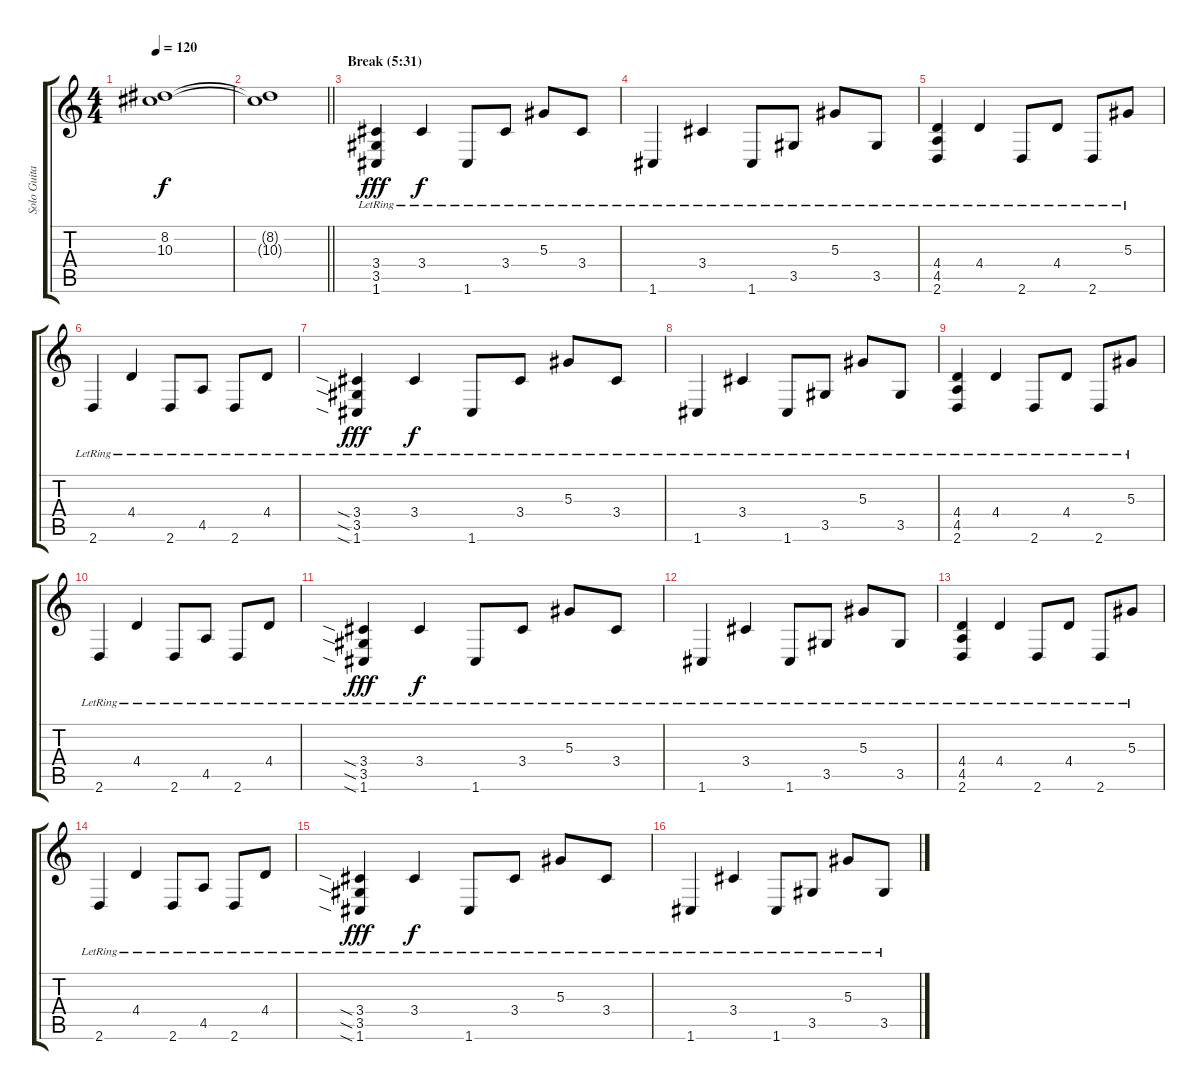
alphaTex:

\track ("Solo Guitar" "Solo Guita") {instrument distortionguitar}
\staff {score tabs}
\tuning (C4 G3 Eb3 Bb2 F2 C2) {hide}
\ts (4 4)
\tempo 120
\clef g2
\ks c
(8.2{t} 10.3{t}).1{dy f} |
\barLineRight lightlight
(8.2{t} 10.3{t}).1 |
\section ("" "Break (5:31)")
(3.4{lr} 3.5{lr} 1.6{lr}).4{dy fff volume 10 instrument distortionguitar} 3.4{lr}.4{dy f} 1.6{lr}.8 3.4{lr}.8 5.3{lr}.8 3.4{lr}.8 |
1.6{lr}.4 3.4{lr}.4 1.6{lr}.8 3.5{lr}.8 5.3{lr}.8 3.5{lr}.8 |
(4.4{lr} 4.5{lr} 2.6{lr}).4 4.4{lr}.4 2.6{lr}.8 4.4{lr}.8 2.6{lr}.8 5.3{lr}.8 |
2.6{lr}.4 4.4{lr}.4 2.6{lr}.8 4.5{lr}.8 2.6{lr}.8 4.4{lr}.8 |
(3.4{sia lr} 3.5{sia lr} 1.6{sia lr}).4{dy fff} 3.4{lr}.4{dy f} 1.6{lr}.8 3.4{lr}.8 5.3{lr}.8 3.4{lr}.8 |
1.6{lr}.4 3.4{lr}.4 1.6{lr}.8 3.5{lr}.8 5.3{lr}.8 3.5{lr}.8 |
(4.4{lr} 4.5{lr} 2.6{lr}).4 4.4{lr}.4 2.6{lr}.8 4.4{lr}.8 2.6{lr}.8 5.3{lr}.8 |
2.6{lr}.4 4.4{lr}.4 2.6{lr}.8 4.5{lr}.8 2.6{lr}.8 4.4{lr}.8 |
(3.4{sia lr} 3.5{sia lr} 1.6{sia lr}).4{dy fff} 3.4{lr}.4{dy f} 1.6{lr}.8 3.4{lr}.8 5.3{lr}.8 3.4{lr}.8 |
1.6{lr}.4 3.4{lr}.4 1.6{lr}.8 3.5{lr}.8 5.3{lr}.8 3.5{lr}.8 |
(4.4{lr} 4.5{lr} 2.6{lr}).4 4.4{lr}.4 2.6{lr}.8 4.4{lr}.8 2.6{lr}.8 5.3{lr}.8 |
2.6{lr}.4 4.4{lr}.4 2.6{lr}.8 4.5{lr}.8 2.6{lr}.8 4.4{lr}.8 |
(3.4{sia lr} 3.5{sia lr} 1.6{sia lr}).4{dy fff} 3.4{lr}.4{dy f} 1.6{lr}.8 3.4{lr}.8 5.3{lr}.8 3.4{lr}.8 |
1.6{lr}.4 3.4{lr}.4 1.6{lr}.8 3.5{lr}.8 5.3{lr}.8 3.5{lr}.8
